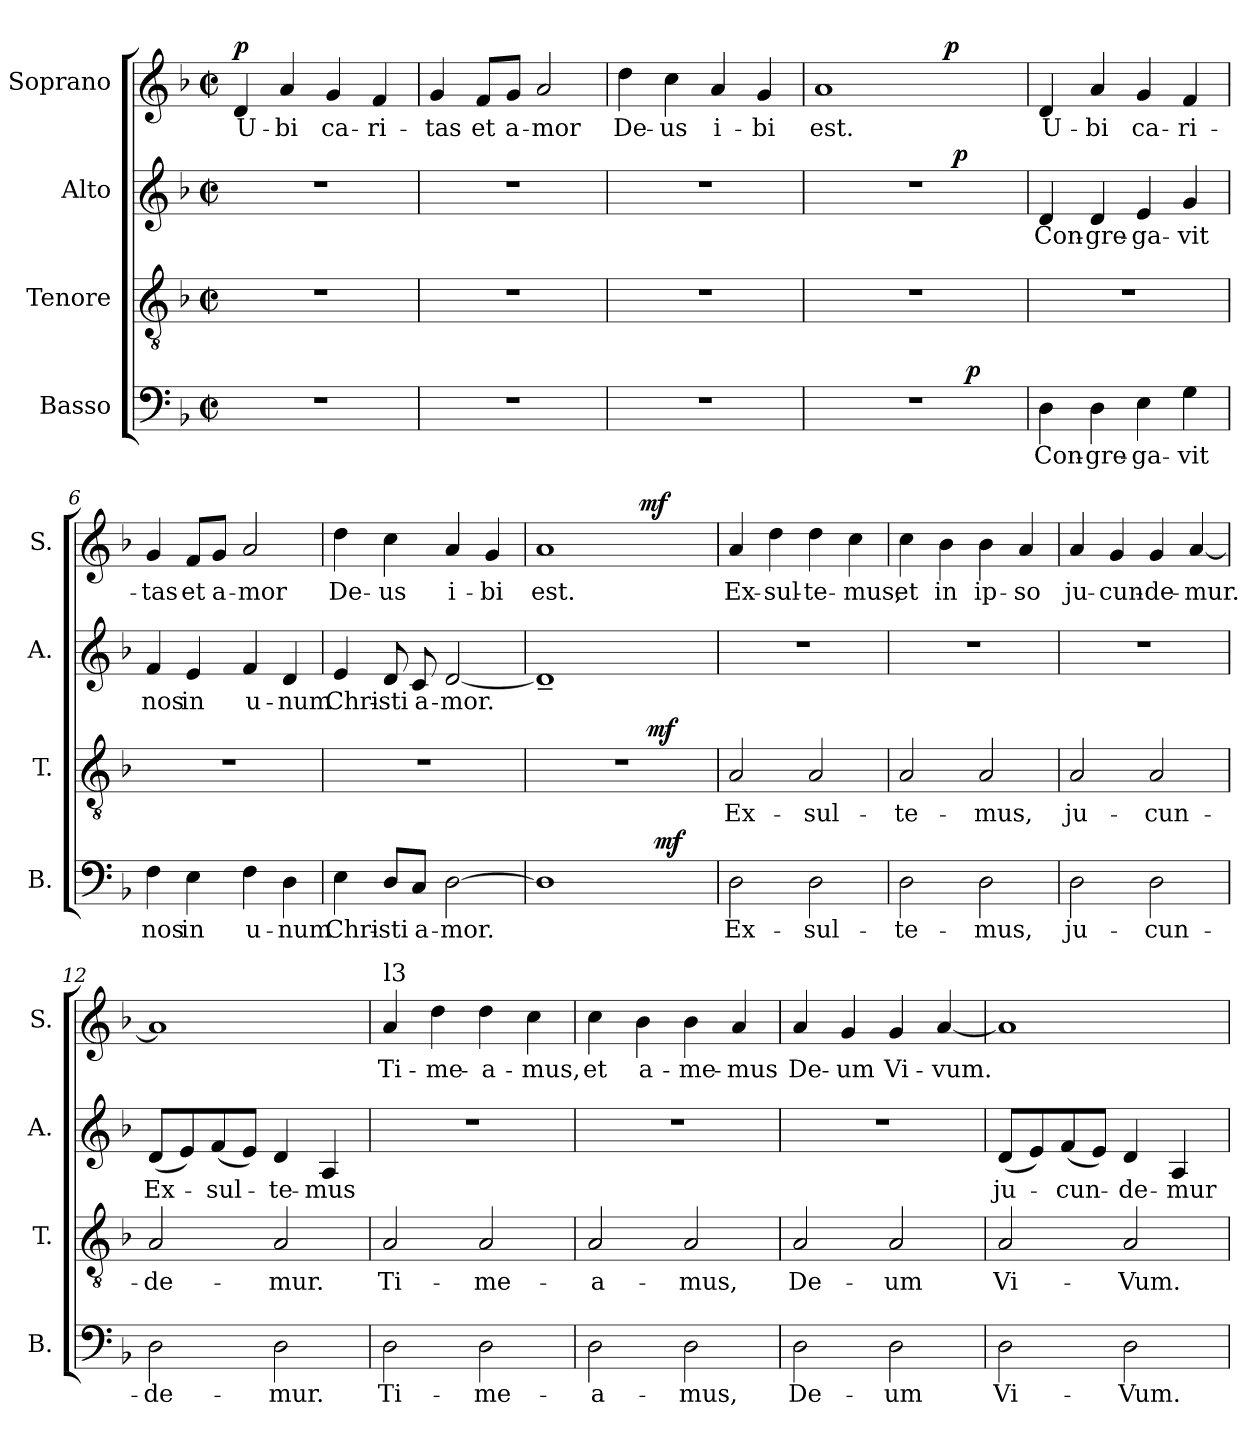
**kern	**text	**dynam	**kern	**text	**dynam	**kern	**text	**dynam	**kern	**text	**dynam
*part4	*part4	*part4	*part3	*part3	*part3	*part2	*part2	*part2	*part1	*part1	*part1
*staff4	*staff4	*staff4	*staff3	*staff3	*staff3	*staff2	*staff2	*staff2	*staff1	*staff1	*staff1
*I"Basso	*	*	*I"Tenore	*	*	*I"Alto	*	*	*I"Soprano	*	*
*I'B.	*	*	*I'T.	*	*	*I'A.	*	*	*I'S.	*	*
!!LO:PB:g=z
*stria5	*	*	*stria5	*	*	*stria5	*	*	*stria5	*	*
*clefF4	*	*	*clefGv2	*	*	*clefG2	*	*	*clefG2	*	*
*k[b-]	*	*	*k[b-]	*	*	*k[b-]	*	*	*k[b-]	*	*
*F:	*	*	*F:	*	*	*F:	*	*	*F:	*	*
*M2/2	*	*	*M2/2	*	*	*M2/2	*	*	*M2/2	*	*
*met(c|)	*	*	*met(c|)	*	*	*met(c|)	*	*	*met(c|)	*	*
=1	=1	=1	=1	=1	=1	=1	=1	=1	=1	=1	=1
!	!	!	!	!	!	!	!	!	!	!LO:LY:b:cj	!LO:DY:b
1r	.	.	1r	.	.	1r	.	.	4d/	U-	p
!	!	!	!	!	!	!	!	!	!	!LO:LY:b:cj	!
.	.	.	.	.	.	.	.	.	4a/	-bi	.
!	!	!	!	!	!	!	!	!	!	!LO:LY:b:cj	!
.	.	.	.	.	.	.	.	.	4g/	ca-	.
!	!	!	!	!	!	!	!	!	!	!LO:LY:b:cj	!
.	.	.	.	.	.	.	.	.	4f/	-ri-	.
=2	=2	=2	=2	=2	=2	=2	=2	=2	=2	=2	=2
!	!	!	!	!	!	!	!	!	!	!LO:LY:b:cj	!
1r	.	.	1r	.	.	1r	.	.	4g/	-tas	.
!	!	!	!	!	!	!	!	!	!	!LO:LY:b:cj	!
.	.	.	.	.	.	.	.	.	8f/L	et	.
!	!	!	!	!	!	!	!	!	!	!LO:LY:b	!
.	.	.	.	.	.	.	.	.	8g/J	a-	.
!	!	!	!	!	!	!	!	!	!	!LO:LY:b:cj	!
.	.	.	.	.	.	.	.	.	2a/	-mor	.
=3	=3	=3	=3	=3	=3	=3	=3	=3	=3	=3	=3
!	!	!	!	!	!	!	!	!	!	!LO:LY:b	!
1r	.	.	1r	.	.	1r	.	.	4dd\	De-	.
!	!	!	!	!	!	!	!	!	!	!LO:LY:b:rj	!
.	.	.	.	.	.	.	.	.	4cc\	-us	.
!	!	!	!	!	!	!	!	!	!	!LO:LY:b:cj	!
.	.	.	.	.	.	.	.	.	4a/	i-	.
!	!	!	!	!	!	!	!	!	!	!LO:LY:b:cj	!
.	.	.	.	.	.	.	.	.	4g/	-bi	.
=4	=4	=4	=4	=4	=4	=4	=4	=4	=4	=4	=4
!	!	!	!	!	!	!	!	!	!	!LO:LY:b:cj	!
*^	*	*	*	*	*	*^	*	*	*^	*	*
1r	2.ryy	.	.	1r	.	.	1r	2ryy	.	.	1a	2ryy	est.	.
.	.	.	.	.	.	.	.	8..ryy	.	.	.	8ryy	.	.
.	.	.	.	.	.	.	.	.	.	.	.	16ryy	.	.
.	.	.	.	.	.	.	.	.	.	.	.	64ryy	.	.
!	!	!	!	!	!	!	!	!	!	!	!	!	!	!LO:DY:b
.	.	.	.	.	.	.	.	.	.	.	.	4ryy	.	p
!	!	!	!	!	!	!	!	!	!	!LO:DY:b	!	!	!	!
.	.	.	.	.	.	.	.	4ryy	.	p	.	.	.	.
!	!	!	!LO:DY:b	!	!	!	!	!	!	!	!	!	!	!
.	4ryy	.	p	.	.	.	.	.	.	.	.	.	.	.
.	.	.	.	.	.	.	.	.	.	.	.	32.ryy	.	.
.	.	.	.	.	.	.	.	32ryy	.	.	.	.	.	.
=5	=5	=5	=5	=5	=5	=5	=5	=5	=5	=5	=5	=5	=5	=5
!	!	!LO:LY:b	!	!	!	!	!	!	!LO:LY:b	!	!	!	!LO:LY:b:cj	!
*	*	*	*	*	*	*	*v	*v	*	*	*	*	*	*
*v	*v	*	*	*	*	*	*	*	*	*v	*v	*	*
4D\	Con-	.	1r	.	.	4d/	Con-	.	4d/	U-	.
!	!LO:LY:b:cj	!	!	!	!	!	!LO:LY:b:cj	!	!	!LO:LY:b:cj	!
4D\	-gre-	.	.	.	.	4d/	-gre-	.	4a/	-bi	.
!	!LO:LY:b:cj	!	!	!	!	!	!LO:LY:b:cj	!	!	!LO:LY:b:cj	!
4E\	-ga-	.	.	.	.	4e/	-ga-	.	4g/	ca-	.
!	!LO:LY:b:rj	!	!	!	!	!	!LO:LY:b:rj	!	!	!LO:LY:b:cj	!
4G\	-vit	.	.	.	.	4g/	-vit	.	4f/	-ri-	.
=6	=6	=6	=6	=6	=6	=6	=6	=6	=6	=6	=6
!	!LO:LY:b:cj	!	!	!	!	!	!LO:LY:b:cj	!	!	!LO:LY:b:cj	!
4F\	nos	.	1r	.	.	4f/	nos	.	4g/	-tas	.
!	!LO:LY:b:cj	!	!	!	!	!	!LO:LY:b:cj	!	!	!LO:LY:b:cj	!
4E\	in	.	.	.	.	4e/	in	.	8f/L	et	.
!	!	!	!	!	!	!	!	!	!	!LO:LY:b	!
.	.	.	.	.	.	.	.	.	8g/J	a-	.
!	!LO:LY:b	!	!	!	!	!	!LO:LY:b	!	!	!LO:LY:b:cj	!
4F\	u-	.	.	.	.	4f/	u-	.	2a/	-mor	.
!	!LO:LY:b:cj	!	!	!	!	!	!LO:LY:b:cj	!	!	!	!
4D\	-num	.	.	.	.	4d/	-num	.	.	.	.
!!LO:LB:g=z
=7	=7	=7	=7	=7	=7	=7	=7	=7	=7	=7	=7
!	!LO:LY:b	!	!	!	!	!	!LO:LY:b	!	!	!LO:LY:b:cj	!
4E\	Chri-	.	1r	.	.	4e/	Chri-	.	4dd\	De-	.
!	!LO:LY:b:rj	!	!	!	!	!	!LO:LY:b:rj	!	!	!LO:LY:b:cj	!
8D/L	-sti	.	.	.	.	8d/	-sti	.	4cc\	-us	.
!	!LO:LY:b:cj	!	!	!	!	!	!LO:LY:b:cj	!	!	!	!
8C/J	a-	.	.	.	.	8c/	a-	.	.	.	.
!	!LO:LY:b:cj	!	!	!	!	!	!LO:LY:b:cj	!	!	!LO:LY:b:cj	!
[>2D\	-mor.	.	.	.	.	[<2d/	-mor.	.	4a/	i-	.
!	!	!	!	!	!	!	!	!	!	!LO:LY:b:cj	!
.	.	.	.	.	.	.	.	.	4g/	-bi	.
=8	=8	=8	=8	=8	=8	=8	=8	=8	=8	=8	=8
!	!	!	!	!	!	!	!	!	!	!LO:LY:b:cj	!
*^	*	*	*^	*	*	*	*	*	*^	*	*
1D]	2ryy	.	.	1r	2ryy	.	.	1d~<]	.	.	1a	2ryy	est.	.
.	8..ryy	.	.	.	8ryy	.	.	.	.	.	.	8.ryy	.	.
.	.	.	.	.	16ryy	.	.	.	.	.	.	.	.	.
!	!	!	!	!	!	!	!	!	!	!	!	!	!	!LO:DY:b
.	.	.	.	.	64ryy	.	.	.	.	.	.	4ryy	.	mf
!	!	!	!	!	!	!	!LO:DY:b	!	!	!	!	!	!	!
.	.	.	.	.	4ryy	.	mf	.	.	.	.	.	.	.
!	!	!	!LO:DY:b	!	!	!	!	!	!	!	!	!	!	!
.	4ryy	.	mf	.	.	.	.	.	.	.	.	.	.	.
.	.	.	.	.	.	.	.	.	.	.	.	16ryy	.	.
.	.	.	.	.	32.ryy	.	.	.	.	.	.	.	.	.
.	32ryy	.	.	.	.	.	.	.	.	.	.	.	.	.
=9	=9	=9	=9	=9	=9	=9	=9	=9	=9	=9	=9	=9	=9	=9
!	!	!LO:LY:b:cj	!	!	!	!LO:LY:b:cj	!	!	!	!	!	!	!LO:LY:b:cj	!
*v	*v	*	*	*	*	*	*	*	*	*	*v	*v	*	*
*	*	*	*v	*v	*	*	*	*	*	*	*	*
2D\	Ex-	.	2A/	Ex-	.	1r	.	.	4a/	Ex-	.
!	!	!	!	!	!	!	!	!	!	!LO:LY:b:cj	!
.	.	.	.	.	.	.	.	.	4dd\	-sul-	.
!	!LO:LY:b:cj	!	!	!LO:LY:b:cj	!	!	!	!	!	!LO:LY:b	!
2D\	-sul-	.	2A/	-sul-	.	.	.	.	4dd\	-te-	.
!	!	!	!	!	!	!	!	!	!	!LO:LY:b:cj	!
.	.	.	.	.	.	.	.	.	4cc\	-mus,	.
=10	=10	=10	=10	=10	=10	=10	=10	=10	=10	=10	=10
!	!LO:LY:b:cj	!	!	!LO:LY:b:cj	!	!	!	!	!	!LO:LY:b:cj	!
2D\	-te-	.	2A/	-te-	.	1r	.	.	4cc\	et	.
!	!	!	!	!	!	!	!	!	!	!LO:LY:b:cj	!
.	.	.	.	.	.	.	.	.	4b-\	in	.
!	!LO:LY:b:cj	!	!	!LO:LY:b:cj	!	!	!	!	!	!LO:LY:b:cj	!
2D\	-mus,	.	2A/	-mus,	.	.	.	.	4b-\	ip-	.
!	!	!	!	!	!	!	!	!	!	!LO:LY:b:cj	!
.	.	.	.	.	.	.	.	.	4a/	-so	.
=11	=11	=11	=11	=11	=11	=11	=11	=11	=11	=11	=11
!	!LO:LY:b:cj	!	!	!LO:LY:b:cj	!	!	!	!	!	!LO:LY:b	!
2D\	ju-	.	2A/	ju-	.	1r	.	.	4a/	ju-	.
!	!	!	!	!	!	!	!	!	!	!LO:LY:b:cj	!
.	.	.	.	.	.	.	.	.	4g/	-cun-	.
!	!LO:LY:b:cj	!	!	!LO:LY:b:cj	!	!	!	!	!	!LO:LY:b:rj	!
2D\	-cun-	.	2A/	-cun-	.	.	.	.	4g/	-de-	.
!	!	!	!	!	!	!	!	!	!	!LO:LY:b	!
.	.	.	.	.	.	.	.	.	[<4a/	-mur.	.
=12	=12	=12	=12	=12	=12	=12	=12	=12	=12	=12	=12
!	!LO:LY:b:cj	!	!	!LO:LY:b:cj	!	!	!LO:LY:b:cj	!	!	!	!
2D\	-de-	.	2A/	-de-	.	(<8d/L	Ex-	.	1a]	.	.
.	.	.	.	.	.	8e/)	.	.	.	.	.
!	!	!	!	!	!	!	!LO:LY:b:cj	!	!	!	!
.	.	.	.	.	.	(<8f/	-sul-	.	.	.	.
.	.	.	.	.	.	8e/J)	.	.	.	.	.
!	!LO:LY:b:cj	!	!	!LO:LY:b:cj	!	!	!LO:LY:b	!	!	!	!
2D\	-mur.	.	2A/	-mur.	.	4d/	-te-	.	.	.	.
!	!	!	!	!	!	!	!LO:LY:b:cj	!	!	!	!
.	.	.	.	.	.	4A/	-mus	.	.	.	.
!!LO:LB:g=z
=13	=13	=13	=13	=13	=13	=13	=13	=13	=13	=13	=13
!	!	!	!	!	!	!	!	!	!LO:TX:a:t=l3	!	!
!	!LO:LY:b:cj	!	!	!LO:LY:b:cj	!	!	!	!	!	!LO:LY:b:cj	!
2D\	Ti-	.	2A/	Ti-	.	1r	.	.	4a/	Ti-	.
!	!	!	!	!	!	!	!	!	!	!LO:LY:b:cj	!
.	.	.	.	.	.	.	.	.	4dd\	-me-	.
!	!LO:LY:b:cj	!	!	!LO:LY:b:cj	!	!	!	!	!	!LO:LY:b	!
2D\	-me-	.	2A/	-me-	.	.	.	.	4dd\	-a-	.
!	!	!	!	!	!	!	!	!	!	!LO:LY:b:cj	!
.	.	.	.	.	.	.	.	.	4cc\	-mus,	.
=14	=14	=14	=14	=14	=14	=14	=14	=14	=14	=14	=14
!	!LO:LY:b:cj	!	!	!LO:LY:b:cj	!	!	!	!	!	!LO:LY:b:cj	!
2D\	-a-	.	2A/	-a-	.	1r	.	.	4cc\	et	.
!	!	!	!	!	!	!	!	!	!	!LO:LY:b:cj	!
.	.	.	.	.	.	.	.	.	4b-\	a-	.
!	!LO:LY:b:cj	!	!	!LO:LY:b:cj	!	!	!	!	!	!LO:LY:b	!
2D\	-mus,	.	2A/	-mus,	.	.	.	.	4b-\	-me-	.
!	!	!	!	!	!	!	!	!	!	!LO:LY:b:rj	!
.	.	.	.	.	.	.	.	.	4a/	-mus	.
=15	=15	=15	=15	=15	=15	=15	=15	=15	=15	=15	=15
!	!LO:LY:b:cj	!	!	!LO:LY:b:cj	!	!	!	!	!	!LO:LY:b	!
2D\	De-	.	2A/	De-	.	1r	.	.	4a/	De-	.
!	!	!	!	!	!	!	!	!	!	!LO:LY:b:rj	!
.	.	.	.	.	.	.	.	.	4g/	-um	.
!	!LO:LY:b:cj	!	!	!LO:LY:b:cj	!	!	!	!	!	!LO:LY:b:cj	!
2D\	-um	.	2A/	-um	.	.	.	.	4g/	Vi-	.
!	!	!	!	!	!	!	!	!	!	!LO:LY:b:cj	!
.	.	.	.	.	.	.	.	.	[<4a/	-vum.	.
=16	=16	=16	=16	=16	=16	=16	=16	=16	=16	=16	=16
!	!LO:LY:b:cj	!	!	!LO:LY:b:cj	!	!	!LO:LY:b:cj	!	!	!	!
*^	*	*	*	*	*	*^	*	*	*	*	*
2D\	2ryy	Vi-	.	2A/	Vi-	.	(<8d/L	2ryy	ju-	.	1a]	.	.
.	.	.	.	.	.	.	8e/)	.	.	.	.	.	.
!	!	!	!	!	!	!	!	!	!LO:LY:b:cj	!	!	!	!
.	.	.	.	.	.	.	(<8f/	.	-cun-	.	.	.	.
.	.	.	.	.	.	.	8e/J)	.	.	.	.	.	.
!	!	!LO:LY:b:cj	!	!	!LO:LY:b:cj	!	!	!	!LO:LY:b	!	!	!	!
2D\	4ryy	-Vum.	.	2A/	-Vum.	.	4d/	4ryy	-de-	.	.	.	.
!	!	!	!	!	!	!	!	!	!LO:LY:b:cj	!	!	!	!
.	32ryy	.	.	.	.	.	4A/	32ryy	-mur	.	.	.	.
!	!	!	!LO:DY:a	!	!	!	!	!	!	!	!	!	!
!	!	!	!LO:DY:n=1:b	!	!	!	!	!	!	!LO:DY:a	!	!	!
!	!	!	!	!	!	!	!	!	!	!LO:DY:n=1:b	!	!	!
.	8..ryy	.	mf mf	.	.	.	.	8..ryy	.	mf mf	.	.	.
*v	*v	*	*	*	*	*	*v	*v	*	*	*	*	*
=	=	=	=	=	=	=	=	=	=	=	=
*-	*-	*-	*-	*-	*-	*-	*-	*-	*-	*-	*-
